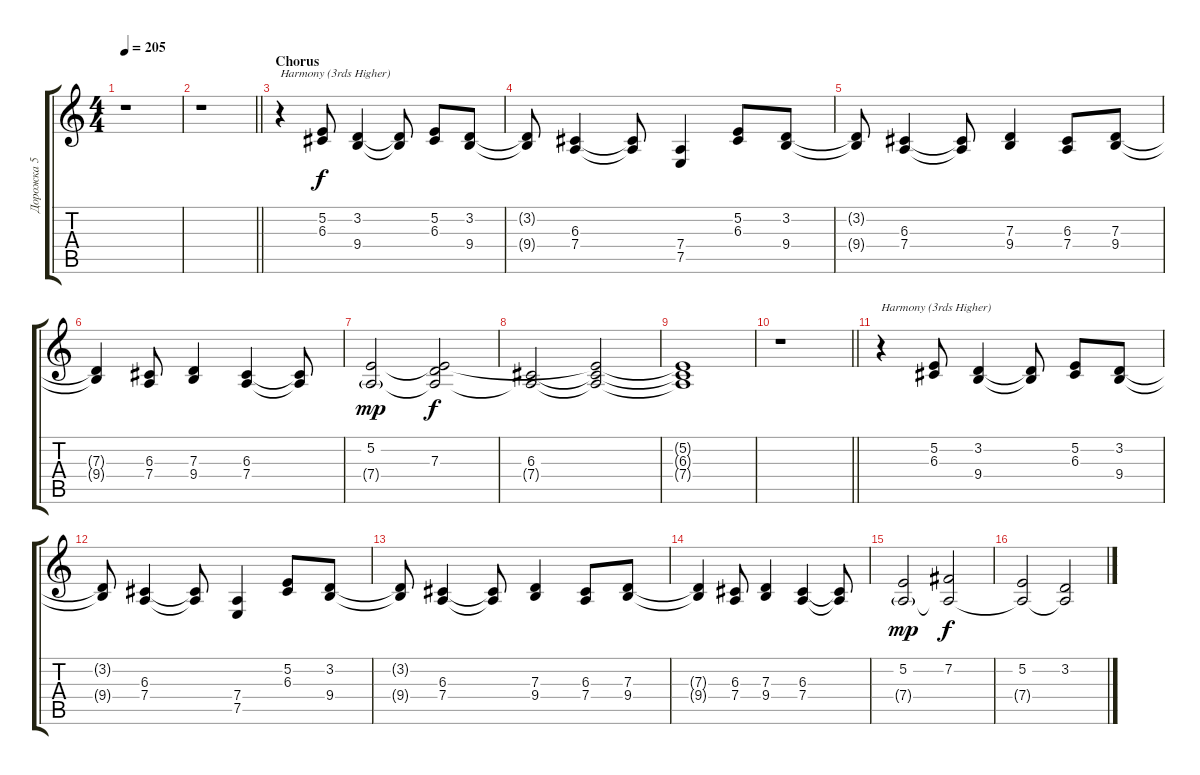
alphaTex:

\track ("Дорожка 5" "Дорожка 5") {instrument altosax}
\staff {score tabs}
\tuning (E4 B3 G3 D3 A2 E2) {hide}
\ts (4 4)
\tempo 205
\clef g2
\ks c
r.1{dy f} |
\barLineRight lightlight
r.1 |
\section ("" "Chorus")
r.4{txt "Harmony (3rds Higher)"} (5.2 6.3).8 (3.2 9.4).4 (3.2{t} 9.4{t}).8 (5.2 6.3).8 (3.2 9.4).8 |
(3.2{t} 9.4{t}).8 (6.3 7.4).4 (6.3{t} 7.4{t}).8 (7.4 7.5).4 (5.2 6.3).8 (3.2 9.4).8 |
(3.2{t} 9.4{t}).8 (6.3 7.4).4 (6.3{t} 7.4{t}).8 (7.3 9.4).4 (6.3 7.4).8 (7.3 9.4).8 |
(7.3{t} 9.4{t}).4 (6.3 7.4).8 (7.3 9.4).4 (6.3 7.4).4 (6.3{t} 7.4{t}).8 |
(5.2 7.4{g}).2{dy mp} (5.2{t} 7.3 7.4{t}).2{dy f} |
(6.3 7.4{t}).2 (5.2{t} 6.3{t} 7.4{t}).2 |
(5.2{t} 6.3{t} 7.4{t}).1 |
\barLineRight lightlight
r.1 |
r.4{txt "Harmony (3rds Higher)"} (5.2 6.3).8 (3.2 9.4).4 (3.2{t} 9.4{t}).8 (5.2 6.3).8 (3.2 9.4).8 |
(3.2{t} 9.4{t}).8 (6.3 7.4).4 (6.3{t} 7.4{t}).8 (7.4 7.5).4 (5.2 6.3).8 (3.2 9.4).8 |
(3.2{t} 9.4{t}).8 (6.3 7.4).4 (6.3{t} 7.4{t}).8 (7.3 9.4).4 (6.3 7.4).8 (7.3 9.4).8 |
(7.3{t} 9.4{t}).4 (6.3 7.4).8 (7.3 9.4).4 (6.3 7.4).4 (6.3{t} 7.4{t}).8 |
(5.2 7.4{g}).2{dy mp} (7.2 7.4{t}).2{dy f} |
(5.2 7.4{t}).2 (3.2 7.4{t}).2
